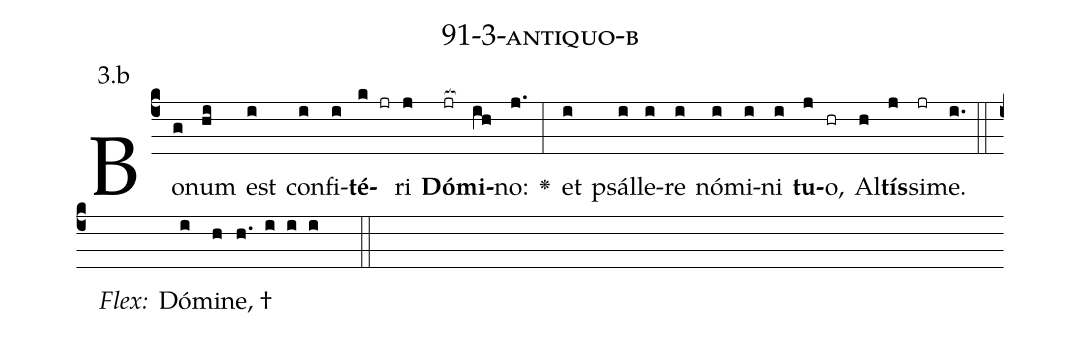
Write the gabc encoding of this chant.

name: 91-3-antiquo-b;
annotation: 3.b;
%%
(c4)Bo(g)num(hi) est(i) con(i)fi(i)<b>té</b>(k jr)ri(j) <b>Dó</b>(jr[ocb:1{])<b>mi</b>(ih[ocb:0}])no:(j.) <v>\greheightstar</v>(:) et(i) psál(i)le(i)re(i) nó(i)mi(i)ni(i) <b>tu</b>(j)o,(hr) Al(h)<b>tís</b>(j)si(jr)me.(i.) (::)
<i>Flex:</i>()  Dó(i)mi(h)ne, †(h. i i i  ::)

%E(i) u(i) o(j) u(h) a(j) e.(i.) (::)
